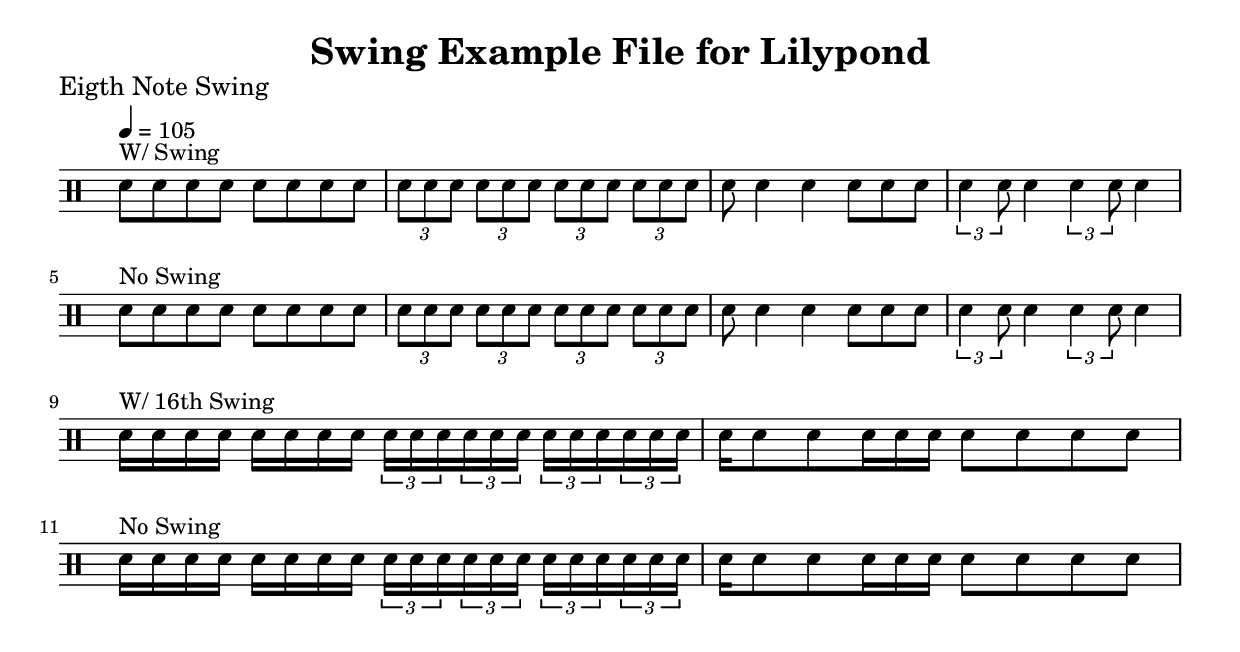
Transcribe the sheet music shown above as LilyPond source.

\version "2.12.3"
%%%%%%%%%%%%%%%%%%%%
%  This is a sample file for the development of the swing feature of lilypond
%%%%%%%%%%%%%%%%%%%%%
\header {
  title = "Swing Example File for Lilypond"
}
% See also http://osdir.com/ml/lilypond-devel-gnu/2009-06/msg00008.html

swingIt = #(define-music-function
  (parser location swingStyle music)  (string? ly:music?)
  (_i "Apply a swing feel to music in @var{argMusic} according to @var{swingStyle}. ")
  (let*
   (
  	(real-elapsed (ly:make-moment 0 1))
  	(evt-duration (ly:make-moment 0 1))
  	(measure-pos  (ly:make-moment 0 1))
  	(swing-amt    (ly:make-moment 1 1))
  	(swing-unit   (ly:make-moment 1 4))
   )

  ;; music-map yields sequential events from argMusic
  ;; into the anonymous function which is its first argument
  (music-map 
  (lambda (mus)
   	(if (and (eq? (ly:music-property mus 'name) 'EventChord)
   		       (< 0 (ly:moment-main-denominator (ly:music-length mus))))
   	   (begin
   	     ;; take measurements
   	     (set! evt-duration (ly:music-length mus))
   	     (set! measure-pos (ly:moment-mod real-elapsed swing-unit))
   	     (set! real-elapsed (ly:moment-add real-elapsed evt-duration))

   	     ;; if a note doesn't start or end on an eigth note we'll never adjust it
   	     (if (or (eq? 8 (ly:moment-main-denominator measure-pos))
   		           (eq? 8 (ly:moment-main-denominator evt-duration)))
   	       (begin

     	       ; Lengthen eigth notes that start on quarter notes
     	       (if (and (eq? 0 (ly:moment-main-numerator measure-pos) )
     		              (eq? 8 (ly:moment-main-denominator evt-duration) ))
             		(begin
                 ;;;;;;;; Lengthen the first portion of a swing unit by a factor of 4/3 (50 becomes 66.7)
             		 (ly:music-compress mus 
             		  (ly:make-moment 
             		   ; TODO the zeros below should be the calculated number of quarters in the duration
             		   (+ 4 (* 6 0) ) 
             		   (+ 3 (* 6 0) )
             		  ))))

     	       ; shorten eigth notes that start on eigth notes (naive, i know)
     	       (if (and (eq? 8 (ly:moment-main-denominator evt-duration) )
               		    (eq? 8 (ly:moment-main-denominator measure-pos) ) )
             		(begin
                 ;;;;;;;;; Shrink the second portion of a swing unit by a factor of 2/3 (50 becomes 33.3)
             		 (ly:music-compress mus 
             		  (ly:make-moment 
             		   ; TODO the zeros below should be the calculated number of quarters in the duration
             		   (+ 2 (* 6 0) ) 
             		   (+ 3 (* 6 0) )
             		  ))))
   	       )) ;; if swingable
   	  )) ;; if is a music event
  mus
  )
  music) ;; return the music from music-map
    
  ;; return the adjusted music
  music

  ) ;; end let 
) 


% Dean's swing function aspires to be like scaleDurations and \featherDurations
% 
% \scaleDurations #'(2 . 1) { a2 a4 } 
% scaleDurations = #(define-music-function
% 		  (parser location fraction music) (number-pair? ly:music?)
% 		  (ly:music-compress music (ly:make-moment (car fraction) (cdr fraction))))
% featherDurations=
% #(define-music-function (parser location factor argMusic) (ly:moment? ly:music?)
%  (_i "Adjust durations of music in @var{argument} by rational @var{factor}. ")
%    (let*
%        ((orig-duration (ly:music-length argument))
% 	(multiplier (ly:make-moment 1 1)))
%
%      (music-map 
%       (lambda (mus)
% 	(if (and (eq? (ly:music-property mus 'name) 'EventChord)
% 		 (< 0 (ly:moment-main-denominator (ly:music-length mus))))
% 	    (begin
% 	      (ly:music-compress mus multiplier)
% 	      (set! multiplier (ly:moment-mul factor multiplier)))
% 	    )
% 	mus)
%       argument)
%
%      (ly:music-compress
%       argument
%       (ly:moment-div orig-duration (ly:music-length argument)))
%
%      argument))


\paper { 
   indent = 0\cm
}

groove = \drummode{ 
  \repeat unfold 2 { sn8 sn8 sn8 sn8 }
  \repeat unfold 4 { \times 2/3 { sn8 sn8 sn8 } }
  \repeat unfold 1 { sn8 sn4 sn4 sn8 sn8 sn8 }
  \repeat unfold 2 { \times 2/3 { sn4 sn8 } sn4 }
}
grooveSixteenth = \drummode{ 
  \repeat unfold 2 { sn16 sn sn sn }
  \repeat unfold 4 { \times 2/3 { sn16 sn sn } }
  \repeat unfold 1 { sn16 sn8 sn8 sn16 sn sn }
  \repeat unfold 2 { sn8 sn8}
}

testMusic =  {
  \swingIt #'"eighth" { \groove }
  \groove
  
  \swingIt #'"sixteenth" { \grooveSixteenth }
  \grooveSixteenth
}
annotations = {
  s1*4 ^ "W/ Swing" \break
  s1*4 ^ "No Swing" \break 
  s1*2 ^ "W/ 16th Swing" \break
  s1*2 ^ "No Swing"  
}

\markup{ 
  \larger{ "Eigth Note Swing" } 
}
\score{
  \new DrumStaff = "snare" 
  \with { \remove Time_signature_engraver }{
    \time 4/4
    \tempo 4 = 105
    \new DrumVoice{
      <<
      \testMusic
      \annotations
      >>
    }
  }
  \layout{}
  \midi{} 
}
